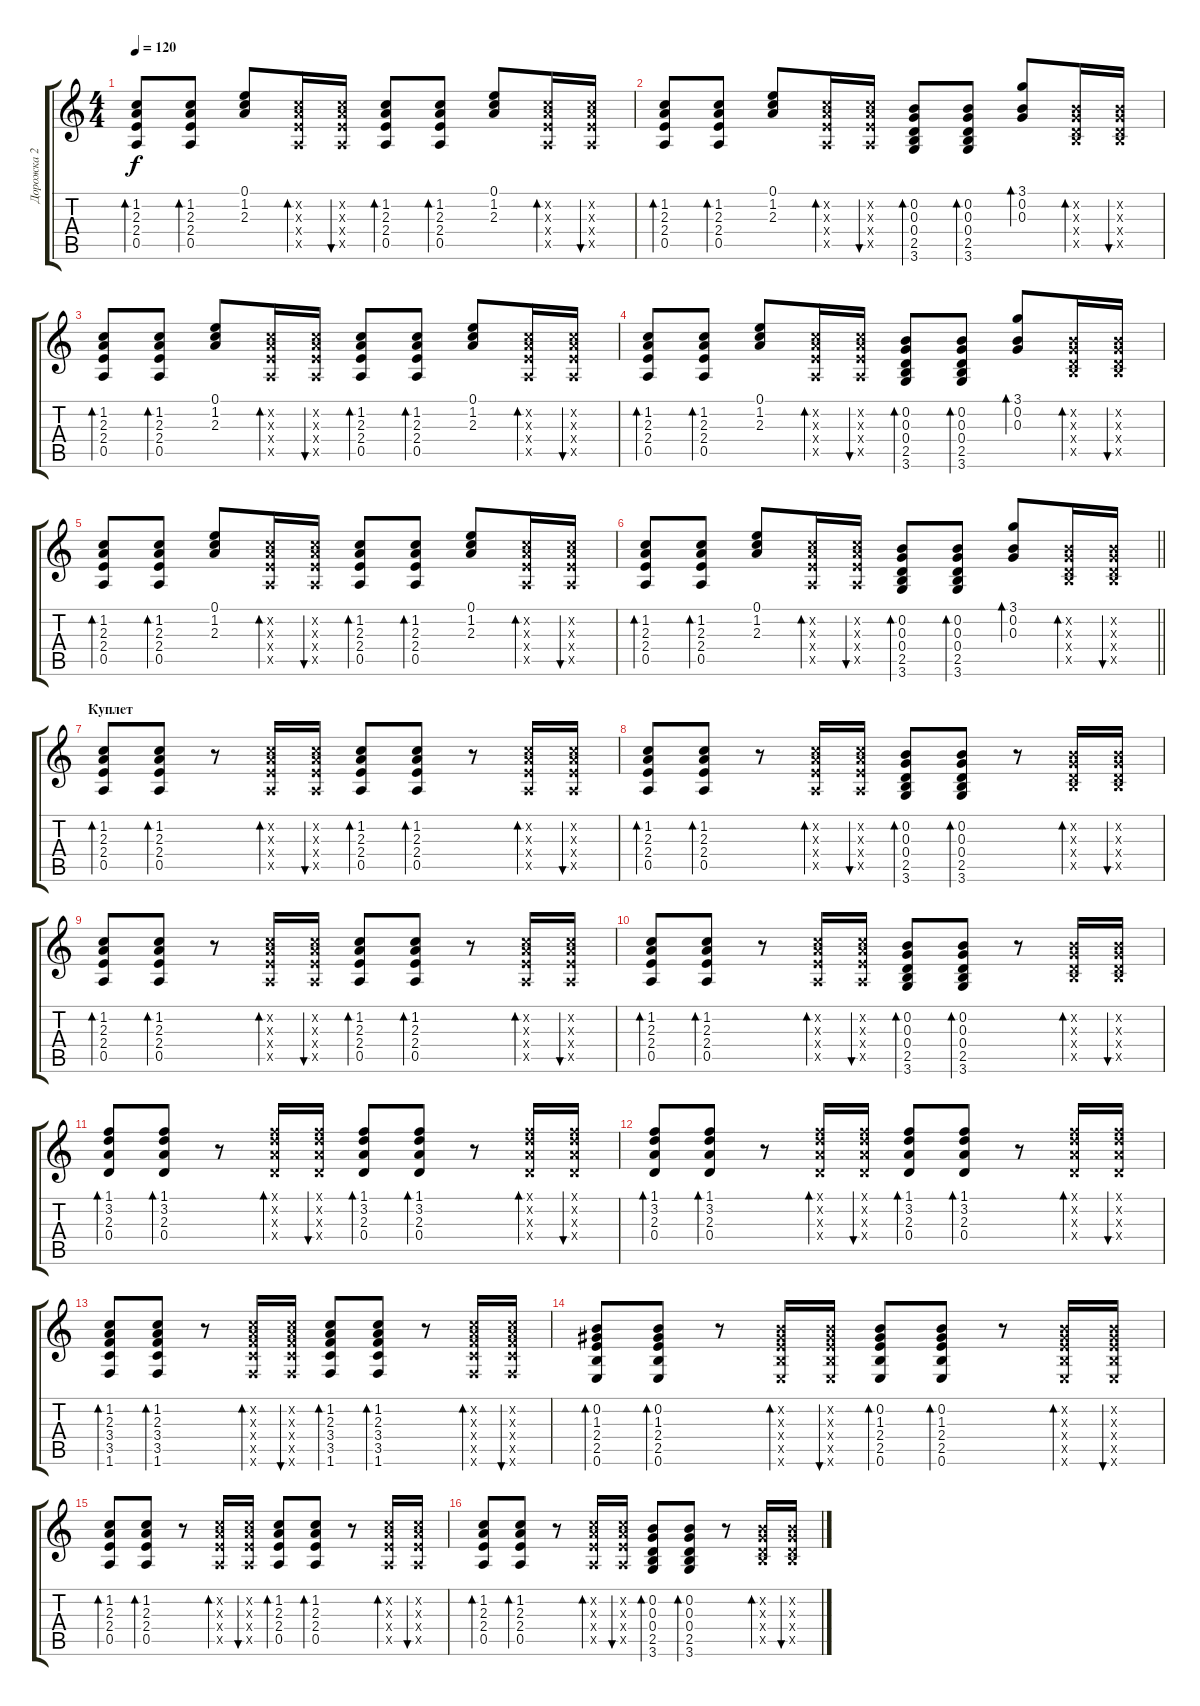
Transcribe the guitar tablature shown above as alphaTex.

\track ("Дорожка 2" "Дорожка 2") {instrument acousticguitarsteel}
\staff {score tabs}
\tuning (E4 B3 G3 D3 A2 E2) {hide}
\ts (4 4)
\tempo 120
\clef g2
\ks c
(1.2 2.3 2.4 0.5).8{bd 60 dy f} (1.2 2.3 2.4 0.5).8{bd 60} (0.1 1.2 2.3).8 (1.2{x} 2.3{x} 2.4{x} 0.5{x}).16{bd 60} (1.2{x} 2.3{x} 2.4{x} 0.5{x}).16{bu 60} (1.2 2.3 2.4 0.5).8{bd 60} (1.2 2.3 2.4 0.5).8{bd 60} (0.1 1.2 2.3).8 (1.2{x} 2.3{x} 2.4{x} 0.5{x}).16{bd 60} (1.2{x} 2.3{x} 2.4{x} 0.5{x}).16{bu 60} |
(1.2 2.3 2.4 0.5).8{bd 60} (1.2 2.3 2.4 0.5).8{bd 60} (0.1 1.2 2.3).8 (1.2{x} 2.3{x} 2.4{x} 0.5{x}).16{bd 60} (1.2{x} 2.3{x} 2.4{x} 0.5{x}).16{bu 60} (0.2 0.3 0.4 2.5 3.6).8{bd 60} (0.2 0.3 0.4 2.5 3.6).8{bd 60} (3.1 0.2 0.3).8{bd 60} (0.2{x} 0.3{x} 0.4{x} 2.5{x}).16{bd 60} (0.2{x} 0.3{x} 0.4{x} 2.5{x}).16{bu 60} |
(1.2 2.3 2.4 0.5).8{bd 60} (1.2 2.3 2.4 0.5).8{bd 60} (0.1 1.2 2.3).8 (1.2{x} 2.3{x} 2.4{x} 0.5{x}).16{bd 60} (1.2{x} 2.3{x} 2.4{x} 0.5{x}).16{bu 60} (1.2 2.3 2.4 0.5).8{bd 60} (1.2 2.3 2.4 0.5).8{bd 60} (0.1 1.2 2.3).8 (1.2{x} 2.3{x} 2.4{x} 0.5{x}).16{bd 60} (1.2{x} 2.3{x} 2.4{x} 0.5{x}).16{bu 60} |
(1.2 2.3 2.4 0.5).8{bd 60} (1.2 2.3 2.4 0.5).8{bd 60} (0.1 1.2 2.3).8 (1.2{x} 2.3{x} 2.4{x} 0.5{x}).16{bd 60} (1.2{x} 2.3{x} 2.4{x} 0.5{x}).16{bu 60} (0.2 0.3 0.4 2.5 3.6).8{bd 60} (0.2 0.3 0.4 2.5 3.6).8{bd 60} (3.1 0.2 0.3).8{bd 60} (0.2{x} 0.3{x} 0.4{x} 2.5{x}).16{bd 60} (0.2{x} 0.3{x} 0.4{x} 2.5{x}).16{bu 60} |
(1.2 2.3 2.4 0.5).8{bd 60} (1.2 2.3 2.4 0.5).8{bd 60} (0.1 1.2 2.3).8 (1.2{x} 2.3{x} 2.4{x} 0.5{x}).16{bd 60} (1.2{x} 2.3{x} 2.4{x} 0.5{x}).16{bu 60} (1.2 2.3 2.4 0.5).8{bd 60} (1.2 2.3 2.4 0.5).8{bd 60} (0.1 1.2 2.3).8 (1.2{x} 2.3{x} 2.4{x} 0.5{x}).16{bd 60} (1.2{x} 2.3{x} 2.4{x} 0.5{x}).16{bu 60} |
\barLineRight lightlight
(1.2 2.3 2.4 0.5).8{bd 60} (1.2 2.3 2.4 0.5).8{bd 60} (0.1 1.2 2.3).8 (1.2{x} 2.3{x} 2.4{x} 0.5{x}).16{bd 60} (1.2{x} 2.3{x} 2.4{x} 0.5{x}).16{bu 60} (0.2 0.3 0.4 2.5 3.6).8{bd 60} (0.2 0.3 0.4 2.5 3.6).8{bd 60} (3.1 0.2 0.3).8{bd 60} (0.2{x} 0.3{x} 0.4{x} 2.5{x}).16{bd 60} (0.2{x} 0.3{x} 0.4{x} 2.5{x}).16{bu 60} |
\section ("" "Куплет")
(1.2 2.3 2.4 0.5).8{bd 60} (1.2 2.3 2.4 0.5).8{bd 60} r.8 (1.2{x} 2.3{x} 2.4{x} 0.5{x}).16{bd 60} (1.2{x} 2.3{x} 2.4{x} 0.5{x}).16{bu 60} (1.2 2.3 2.4 0.5).8{bd 60} (1.2 2.3 2.4 0.5).8{bd 60} r.8 (1.2{x} 2.3{x} 2.4{x} 0.5{x}).16{bd 60} (1.2{x} 2.3{x} 2.4{x} 0.5{x}).16{bu 60} |
(1.2 2.3 2.4 0.5).8{bd 60} (1.2 2.3 2.4 0.5).8{bd 60} r.8 (1.2{x} 2.3{x} 2.4{x} 0.5{x}).16{bd 60} (1.2{x} 2.3{x} 2.4{x} 0.5{x}).16{bu 60} (0.2 0.3 0.4 2.5 3.6).8{bd 60} (0.2 0.3 0.4 2.5 3.6).8{bd 60} r.8 (0.2{x} 0.3{x} 0.4{x} 2.5{x}).16{bd 60} (0.2{x} 0.3{x} 0.4{x} 2.5{x}).16{bu 60} |
(1.2 2.3 2.4 0.5).8{bd 60} (1.2 2.3 2.4 0.5).8{bd 60} r.8 (1.2{x} 2.3{x} 2.4{x} 0.5{x}).16{bd 60} (1.2{x} 2.3{x} 2.4{x} 0.5{x}).16{bu 60} (1.2 2.3 2.4 0.5).8{bd 60} (1.2 2.3 2.4 0.5).8{bd 60} r.8 (1.2{x} 2.3{x} 2.4{x} 0.5{x}).16{bd 60} (1.2{x} 2.3{x} 2.4{x} 0.5{x}).16{bu 60} |
(1.2 2.3 2.4 0.5).8{bd 60} (1.2 2.3 2.4 0.5).8{bd 60} r.8 (1.2{x} 2.3{x} 2.4{x} 0.5{x}).16{bd 60} (1.2{x} 2.3{x} 2.4{x} 0.5{x}).16{bu 60} (0.2 0.3 0.4 2.5 3.6).8{bd 60} (0.2 0.3 0.4 2.5 3.6).8{bd 60} r.8 (0.2{x} 0.3{x} 0.4{x} 2.5{x}).16{bd 60} (0.2{x} 0.3{x} 0.4{x} 2.5{x}).16{bu 60} |
(1.1 3.2 2.3 0.4).8{bd 60} (1.1 3.2 2.3 0.4).8{bd 60} r.8 (1.1{x} 3.2{x} 2.3{x} 0.4{x}).16{bd 60} (1.1{x} 3.2{x} 2.3{x} 0.4{x}).16{bu 60} (1.1 3.2 2.3 0.4).8{bd 60} (1.1 3.2 2.3 0.4).8{bd 60} r.8 (1.1{x} 3.2{x} 2.3{x} 0.4{x}).16{bd 60} (1.1{x} 3.2{x} 2.3{x} 0.4{x}).16{bu 60} |
(1.1 3.2 2.3 0.4).8{bd 60} (1.1 3.2 2.3 0.4).8{bd 60} r.8 (1.1{x} 3.2{x} 2.3{x} 0.4{x}).16{bd 60} (1.1{x} 3.2{x} 2.3{x} 0.4{x}).16{bu 60} (1.1 3.2 2.3 0.4).8{bd 60} (1.1 3.2 2.3 0.4).8{bd 60} r.8 (1.1{x} 3.2{x} 2.3{x} 0.4{x}).16{bd 60} (1.1{x} 3.2{x} 2.3{x} 0.4{x}).16{bu 60} |
(1.2 2.3 3.4 3.5 1.6).8{bd 60} (1.2 2.3 3.4 3.5 1.6).8{bd 60} r.8 (1.2{x} 2.3{x} 3.4{x} 3.5{x} 1.6{x}).16{bd 60} (1.2{x} 2.3{x} 3.4{x} 3.5{x} 1.6{x}).16{bu 60} (1.2 2.3 3.4 3.5 1.6).8{bd 60} (1.2 2.3 3.4 3.5 1.6).8{bd 60} r.8 (1.2{x} 2.3{x} 3.4{x} 3.5{x} 1.6{x}).16{bd 60} (1.2{x} 2.3{x} 3.4{x} 3.5{x} 1.6{x}).16{bu 60} |
(0.2 1.3 2.4 2.5 0.6).8{bd 60} (0.2 1.3 2.4 2.5 0.6).8{bd 60} r.8 (0.2{x} 1.3{x} 2.4{x} 2.5{x} 0.6{x}).16{bd 60} (0.2{x} 1.3{x} 2.4{x} 2.5{x} 0.6{x}).16{bu 60} (0.2 1.3 2.4 2.5 0.6).8{bd 60} (0.2 1.3 2.4 2.5 0.6).8{bd 60} r.8 (0.2{x} 1.3{x} 2.4{x} 2.5{x} 0.6{x}).16{bd 60} (0.2{x} 1.3{x} 2.4{x} 2.5{x} 0.6{x}).16{bu 60} |
(1.2 2.3 2.4 0.5).8{bd 60} (1.2 2.3 2.4 0.5).8{bd 60} r.8 (1.2{x} 2.3{x} 2.4{x} 0.5{x}).16{bd 60} (1.2{x} 2.3{x} 2.4{x} 0.5{x}).16{bu 60} (1.2 2.3 2.4 0.5).8{bd 60} (1.2 2.3 2.4 0.5).8{bd 60} r.8 (1.2{x} 2.3{x} 2.4{x} 0.5{x}).16{bd 60} (1.2{x} 2.3{x} 2.4{x} 0.5{x}).16{bu 60} |
(1.2 2.3 2.4 0.5).8{bd 60} (1.2 2.3 2.4 0.5).8{bd 60} r.8 (1.2{x} 2.3{x} 2.4{x} 0.5{x}).16{bd 60} (1.2{x} 2.3{x} 2.4{x} 0.5{x}).16{bu 60} (0.2 0.3 0.4 2.5 3.6).8{bd 60} (0.2 0.3 0.4 2.5 3.6).8{bd 60} r.8 (0.2{x} 0.3{x} 0.4{x} 2.5{x}).16{bd 60} (0.2{x} 0.3{x} 0.4{x} 2.5{x}).16{bu 60}
